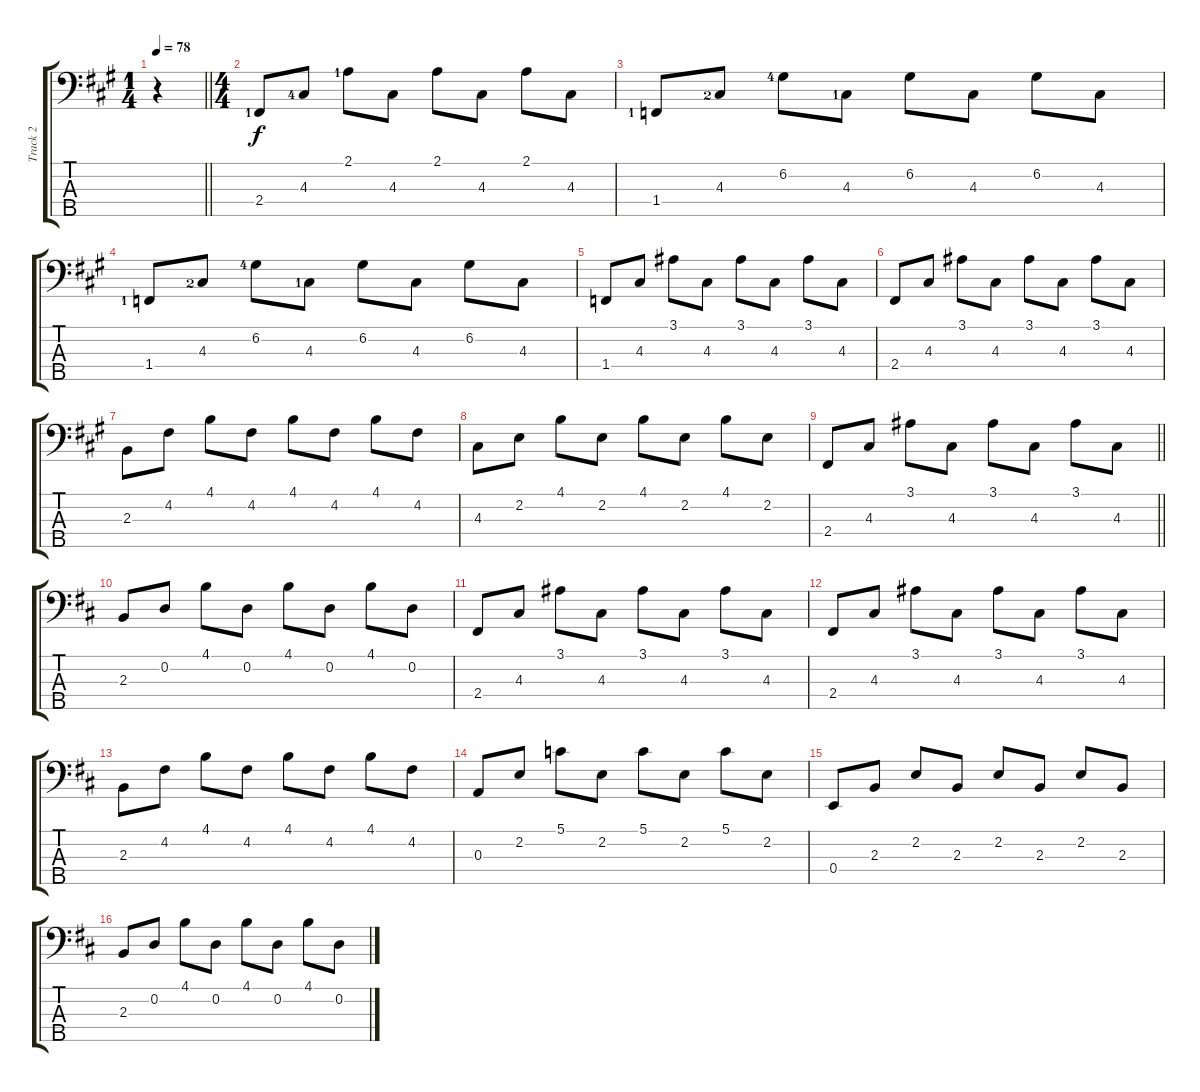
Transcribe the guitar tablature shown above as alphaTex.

\track ("Track 2" "Track 2") {instrument electricbassfinger}
\staff {score tabs}
\tuning (G2 D2 A1 E1 B0) {hide}
\ts (1 4)
\tempo 78
\clef f4
\barLineRight lightlight
\ks a
r.4{dy f instrument electricbassfinger} |
\ts (4 4)
2.4{lf 2}.8 4.3{lf 5}.8 2.1{lf 2}.8 4.3.8 2.1.8 4.3.8 2.1.8 4.3.8 |
1.4{lf 2}.8 4.3{lf 3}.8 6.2{lf 5}.8 4.3{lf 2}.8 6.2.8 4.3.8 6.2.8 4.3.8 |
1.4{lf 2}.8 4.3{lf 3}.8 6.2{lf 5}.8 4.3{lf 2}.8 6.2.8 4.3.8 6.2.8 4.3.8 |
1.4.8 4.3.8 3.1.8 4.3.8 3.1.8 4.3.8 3.1.8 4.3.8 |
2.4.8 4.3.8 3.1.8 4.3.8 3.1.8 4.3.8 3.1.8 4.3.8 |
2.3.8 4.2.8 4.1.8 4.2.8 4.1.8 4.2.8 4.1.8 4.2.8 |
4.3.8 2.2.8 4.1.8 2.2.8 4.1.8 2.2.8 4.1.8 2.2.8 |
\barLineRight lightlight
2.4.8 4.3.8 3.1.8 4.3.8 3.1.8 4.3.8 3.1.8 4.3.8 |
\ks d
2.3.8 0.2.8 4.1.8 0.2.8 4.1.8 0.2.8 4.1.8 0.2.8 |
2.4.8 4.3.8 3.1.8 4.3.8 3.1.8 4.3.8 3.1.8 4.3.8 |
2.4.8 4.3.8 3.1.8 4.3.8 3.1.8 4.3.8 3.1.8 4.3.8 |
2.3.8 4.2.8 4.1.8 4.2.8 4.1.8 4.2.8 4.1.8 4.2.8 |
0.3.8 2.2.8 5.1.8 2.2.8 5.1.8 2.2.8 5.1.8 2.2.8 |
0.4.8 2.3.8 2.2.8 2.3.8 2.2.8 2.3.8 2.2.8 2.3.8 |
2.3.8 0.2.8 4.1.8 0.2.8 4.1.8 0.2.8 4.1.8 0.2.8
